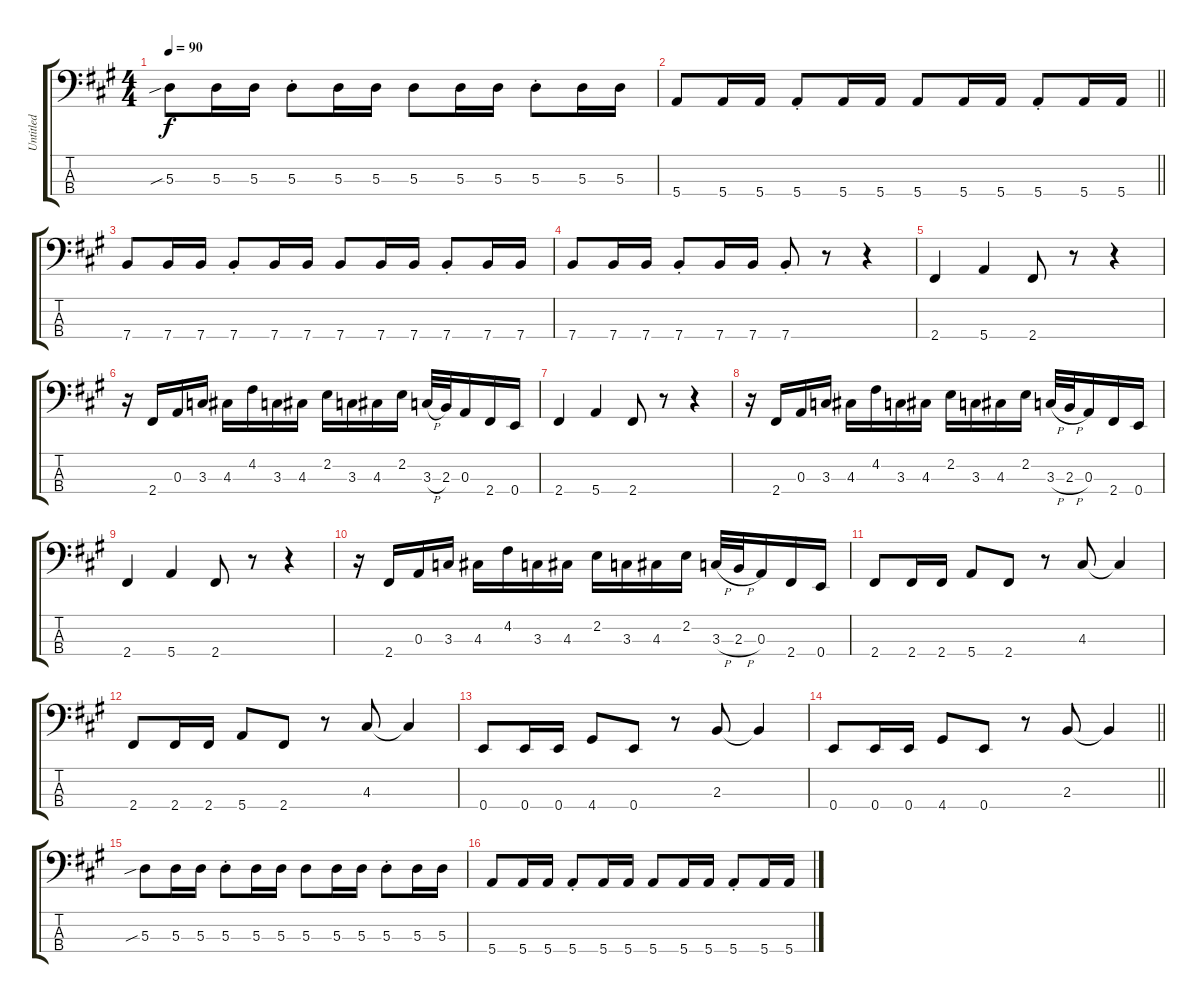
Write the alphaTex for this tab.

\track ("Untitled" "Untitled") {instrument electricbasspick}
\staff {score tabs}
\tuning (G2 D2 A1 E1) {hide}
\ts (4 4)
\tempo 90
\clef f4
\ks a
5.3{sib}.8{dy f} 5.3.16 5.3.16 5.3{st}.8 5.3.16 5.3.16 5.3.8 5.3.16 5.3.16 5.3{st}.8 5.3.16 5.3.16 |
\barLineRight lightlight
5.4.8 5.4.16 5.4.16 5.4{st}.8 5.4.16 5.4.16 5.4.8 5.4.16 5.4.16 5.4{st}.8 5.4.16 5.4.16 |
7.4.8 7.4.16 7.4.16 7.4{st}.8 7.4.16 7.4.16 7.4.8 7.4.16 7.4.16 7.4{st}.8 7.4.16 7.4.16 |
7.4.8 7.4.16 7.4.16 7.4{st}.8 7.4.16 7.4.16 7.4{st}.8 r.8 r.4 |
2.4.4 5.4.4 2.4.8 r.8 r.4 |
r.16 2.4.16 0.3.16 3.3.16 4.3.16 4.2.16 3.3.16 4.3.16 2.2.16 3.3.16 4.3.16 2.2.16 3.3{h}.32 2.3.32 0.3.16 2.4.16 0.4.16 |
2.4.4 5.4.4 2.4.8 r.8 r.4 |
r.16 2.4.16 0.3.16 3.3.16 4.3.16 4.2.16 3.3.16 4.3.16 2.2.16 3.3.16 4.3.16 2.2.16 3.3{h}.32 2.3{h}.32 0.3.16 2.4.16 0.4.16 |
2.4.4 5.4.4 2.4.8 r.8 r.4 |
r.16 2.4.16 0.3.16 3.3.16 4.3.16 4.2.16 3.3.16 4.3.16 2.2.16 3.3.16 4.3.16 2.2.16 3.3{h}.32 2.3{h}.32 0.3.16 2.4.16 0.4.16 |
2.4.8 2.4.16 2.4.16 5.4.8 2.4.8 r.8 4.3.8 4.3{t}.4 |
2.4.8 2.4.16 2.4.16 5.4.8 2.4.8 r.8 4.3.8 4.3{t}.4 |
0.4.8 0.4.16 0.4.16 4.4.8 0.4.8 r.8 2.3.8 2.3{t}.4 |
\barLineRight lightlight
0.4.8 0.4.16 0.4.16 4.4.8 0.4.8 r.8 2.3.8 2.3{t}.4 |
5.3{sib}.8 5.3.16 5.3.16 5.3{st}.8 5.3.16 5.3.16 5.3.8 5.3.16 5.3.16 5.3{st}.8 5.3.16 5.3.16 |
5.4.8 5.4.16 5.4.16 5.4{st}.8 5.4.16 5.4.16 5.4.8 5.4.16 5.4.16 5.4{st}.8 5.4.16 5.4.16
